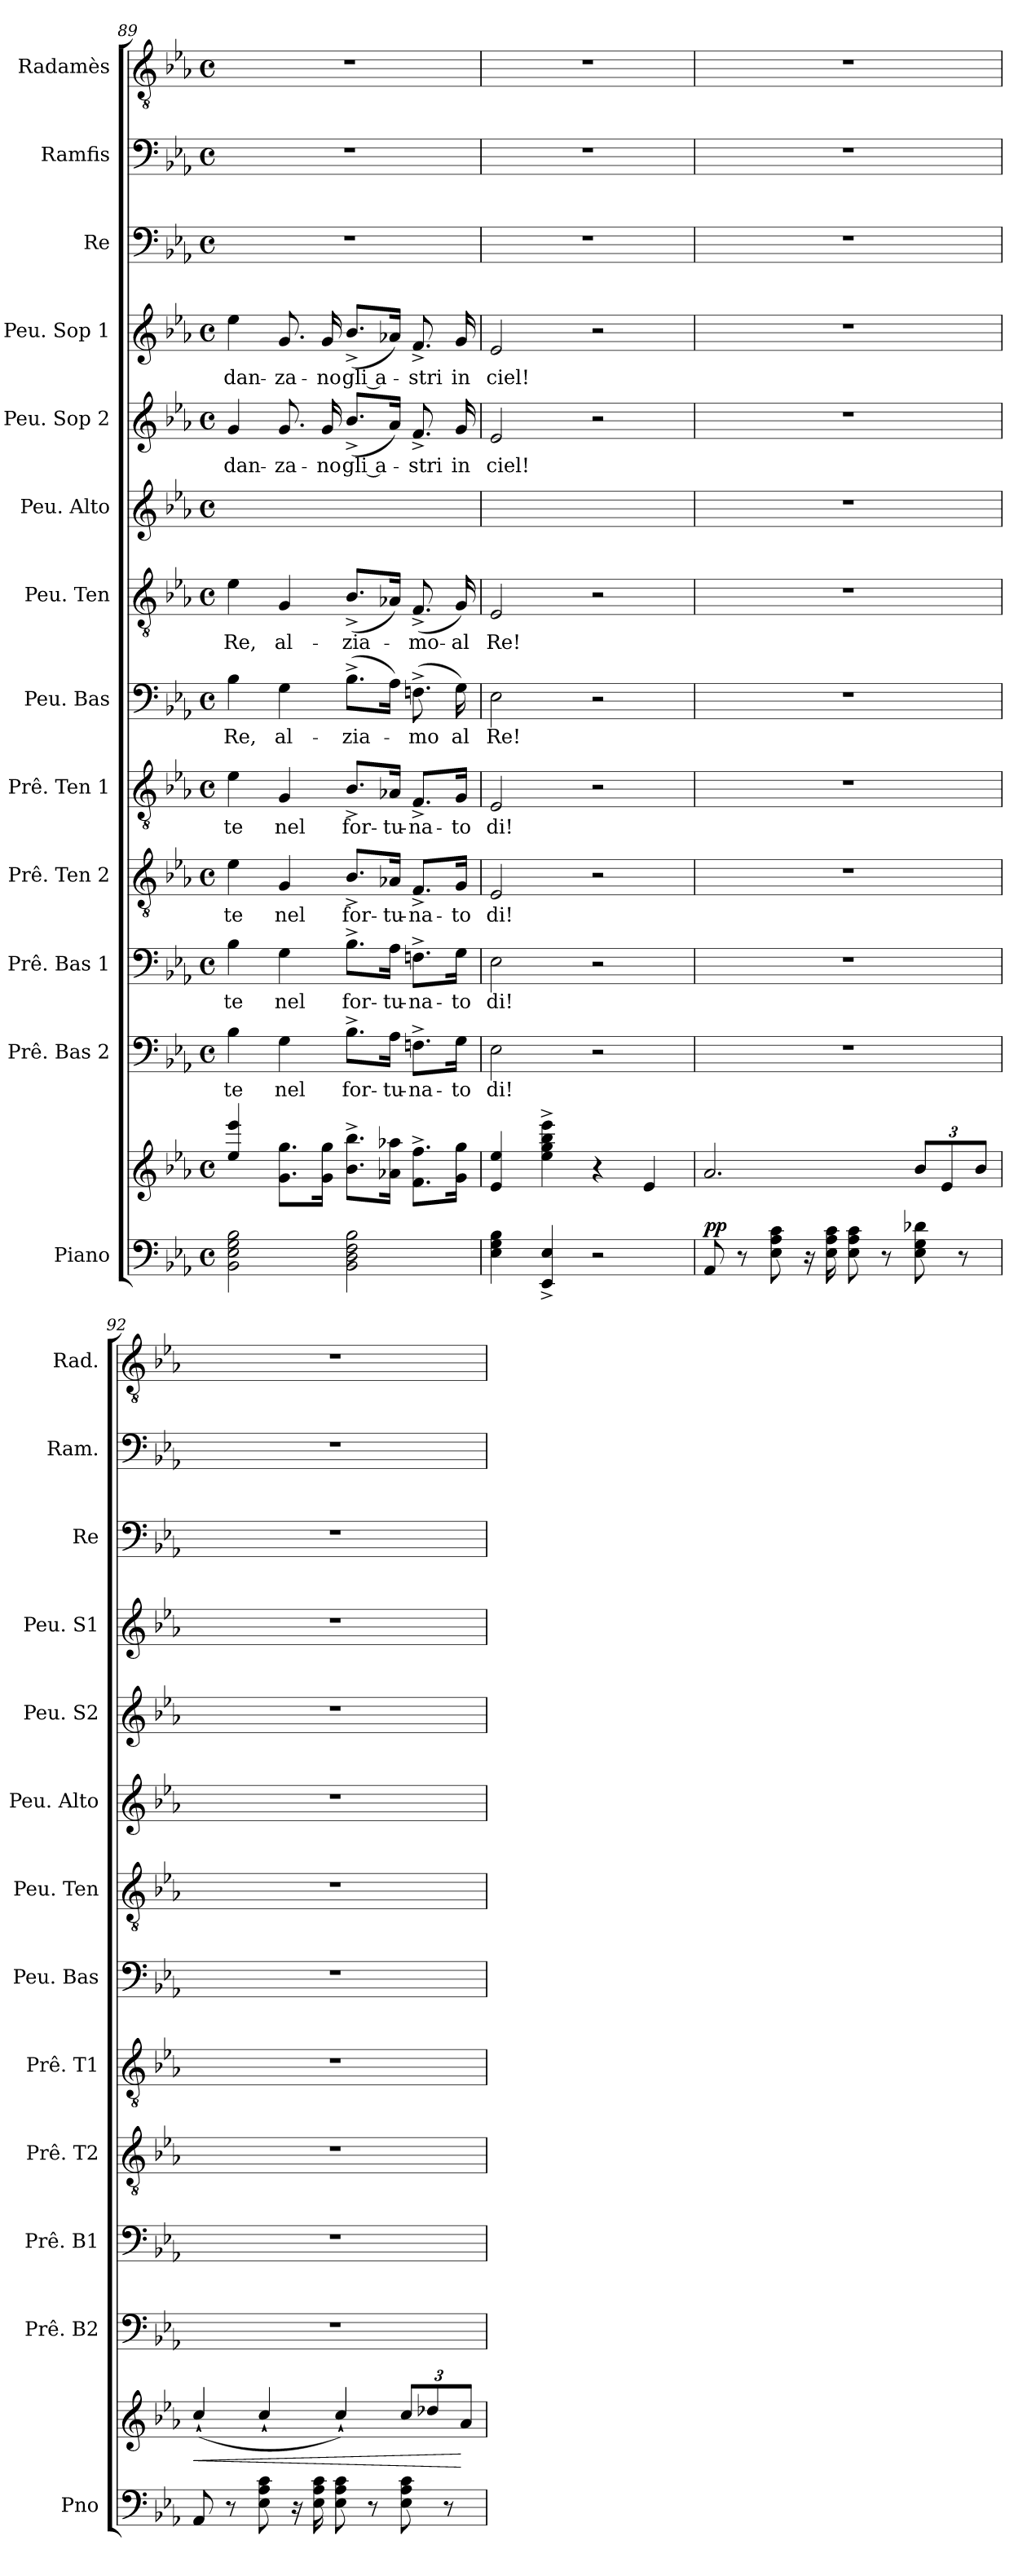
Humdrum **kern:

**kern	**kern	**dynam	**kern	**text	**kern	**text	**kern	**text	**kern	**text	**kern	**text	**kern	**text	**kern	**kern	**text	**kern	**text	**kern	**kern	**kern
*part13	*part13	*part13	*part12	*part12	*part11	*part11	*part10	*part10	*part9	*part9	*part8	*part8	*part7	*part7	*part6	*part5	*part5	*part4	*part4	*part3	*part2	*part1
*staff14	*staff13	*staff13/14	*staff12	*staff12	*staff11	*staff11	*staff10	*staff10	*staff9	*staff9	*staff8	*staff8	*staff7	*staff7	*staff6	*staff5	*staff5	*staff4	*staff4	*staff3	*staff2	*staff1
*I"Piano	*	*	*I"Prê. Bas 2	*	*I"Prê. Bas 1	*	*I"Prê. Ten 2	*	*I"Prê. Ten 1	*	*I"Peu. Bas	*	*I"Peu. Ten	*	*I"Peu. Alto	*I"Peu. Sop 2	*	*I"Peu. Sop 1	*	*I"Re	*I"Ramfis	*I"Radamès
*I'Pno	*	*	*I'Prê. B2	*	*I'Prê. B1	*	*I'Prê. T2	*	*I'Prê. T1	*	*I'Peu. Bas	*	*I'Peu. Ten	*	*I'Peu. Alto	*I'Peu. S2	*	*I'Peu. S1	*	*I'Re	*I'Ram.	*I'Rad.
*clefF4	*clefG2	*	*clefF4	*	*clefF4	*	*clefGv2	*	*clefGv2	*	*clefF4	*	*clefGv2	*	*clefG2	*clefG2	*	*clefG2	*	*clefF4	*clefF4	*clefGv2
*k[b-e-a-]	*k[b-e-a-]	*	*k[b-e-a-]	*	*k[b-e-a-]	*	*k[b-e-a-]	*	*k[b-e-a-]	*	*k[b-e-a-]	*	*k[b-e-a-]	*	*k[b-e-a-]	*k[b-e-a-]	*	*k[b-e-a-]	*	*k[b-e-a-]	*k[b-e-a-]	*k[b-e-a-]
*M4/4	*M4/4	*	*M4/4	*	*M4/4	*	*M4/4	*	*M4/4	*	*M4/4	*	*M4/4	*	*M4/4	*M4/4	*	*M4/4	*	*M4/4	*M4/4	*M4/4
*met(c)	*met(c)	*	*met(c)	*	*met(c)	*	*met(c)	*	*met(c)	*	*met(c)	*	*met(c)	*	*met(c)	*met(c)	*	*met(c)	*	*met(c)	*met(c)	*met(c)
=89	=89	=89	=89	=89	=89	=89	=89	=89	=89	=89	=89	=89	=89	=89	=89	=89	=89	=89	=89	=89	=89	=89
!	!	!	!	!LO:LY:b:color=#0055FF	!	!LO:LY:b:color=#AA0000	!	!LO:LY:b:color=#0055FF	!	!LO:LY:b:color=#0055FF	!	!LO:LY:b:color=#0055FF	!	!LO:LY:b:color=#0055FF	!	!	!LO:LY:b:color=#0055FF	!	!LO:LY:b:color=#0055FF	!	!	!
2BB-\ 2E-\ 2G\ 2B-\	4ee-/ 4eee-/	.	4B-\	-te	4B-\	-te	4e-\	-te	4e-\	-te	4B-\	Re,	4e-\	Re,	1ryy	4g/	dan-	4ee-\	dan-	1r	1r	1r
!	!	!	!	!LO:LY:b:color=#0055FF	!	!LO:LY:b:color=#AA0000	!	!LO:LY:b:color=#0055FF	!	!LO:LY:b:color=#0055FF	!	!LO:LY:b:color=#0055FF	!	!LO:LY:b:color=#0055FF	!	!	!LO:LY:b:color=#0055FF	!	!LO:LY:b:color=#0055FF	!	!	!
.	8.g\ 8.gg\L	.	4G\	nel	4G\	nel	4G/	nel	4G/	nel	4G\	al-	4G/	al-	.	8.g/	-za-	8.g/	-za-	.	.	.
!	!	!	!	!	!	!	!	!	!	!	!	!	!	!	!	!	!LO:LY:b:color=#0055FF	!	!LO:LY:b:color=#0055FF	!	!	!
.	16g\ 16gg\Jk	.	.	.	.	.	.	.	.	.	.	.	.	.	.	16g/	-no	16g/	-no	.	.	.
!	!	!	!	!LO:LY:b:color=#0055FF	!	!LO:LY:b:color=#AA0000	!	!LO:LY:b:color=#0055FF	!	!LO:LY:b:color=#0055FF	!	!LO:LY:b:color=#0055FF	!	!LO:LY:b:color=#0055FF	!	!	!LO:LY:b:color=#0055FF	!	!LO:LY:b:color=#0055FF	!	!	!
2BB-\ 2D\ 2F\ 2B-\	8.b-\^ 8.bb-\^L	.	8.B-^\L	for-	8.B-^\L	for-	8.B-^/L	for-	8.B-^/L	for-	(>8.B-^\L	-zia-	(<8.B-^/L	-zia-	.	(<8.b-^/L	gli a-	(<8.b-^/L	gli a-	.	.	.
!	!	!	!	!LO:LY:b:color=#0055FF	!	!LO:LY:b:color=#AA0000	!	!LO:LY:b:color=#0055FF	!	!LO:LY:b:color=#0055FF	!	!	!	!	!	!	!	!	!	!	!	!
.	16a-X\ 16aa-X\Jk	.	16A-\Jk	-tu-	16A-\Jk	-tu-	16A-X/Jk	-tu-	16A-X/Jk	-tu-	16A-\Jk)	.	16A-X/Jk)	.	.	16a-/Jk)	.	16a-X/Jk)	.	.	.	.
!	!	!	!	!LO:LY:b:color=#0055FF	!	!LO:LY:b:color=#AA0000	!	!LO:LY:b:color=#0055FF	!	!LO:LY:b:color=#0055FF	!	!LO:LY:b:color=#0055FF	!	!LO:LY:b:color=#0055FF	!	!	!LO:LY:b:color=#0055FF	!	!LO:LY:b:color=#0055FF	!	!	!
.	8.f\^ 8.ff\^L	.	8.Fn^\L	-na-	8.Fn^\L	-na-	8.F^/L	-na-	8.F^/L	-na-	(>8.Fn^\	-mo	(<8.F^/	mo-	.	8.f^/	-stri	8.f^/	-stri	.	.	.
!	!	!	!	!LO:LY:b:color=#0055FF	!	!LO:LY:b:color=#AA0000	!	!LO:LY:b:color=#0055FF	!	!LO:LY:b:color=#0055FF	!	!LO:LY:b:color=#0055FF	!	!LO:LY:b:color=#0055FF	!	!	!LO:LY:b:color=#0055FF	!	!LO:LY:b:color=#0055FF	!	!	!
.	16g\ 16gg\Jk	.	16G\Jk	-to	16G\Jk	-to	16G/Jk	-to	16G/Jk	-to	16G\)	al	16G/)	-al	.	16g/	in	16g/	in	.	.	.
=90	=90	=90	=90	=90	=90	=90	=90	=90	=90	=90	=90	=90	=90	=90	=90	=90	=90	=90	=90	=90	=90	=90
!	!	!	!	!LO:LY:b:color=#0055FF	!	!LO:LY:b:color=#AA0000	!	!LO:LY:b:color=#0055FF	!	!LO:LY:b:color=#0055FF	!	!LO:LY:b:color=#0055FF	!	!LO:LY:b:color=#0055FF	!	!	!LO:LY:b:color=#0055FF	!	!LO:LY:b:color=#0055FF	!	!	!
4E-\ 4G\ 4B-\	4e-/ 4ee-/	.	2E-\	di!	2E-\	di!	2E-/	di!	2E-/	di!	2E-\	Re!	2E-/	Re!	1ryy	2e-/	ciel!	2e-/	ciel!	1r	1r	1r
4EE-/^ 4E-/^	4ee-\^ 4gg\^ 4bb-\^ 4eee-\^	.	.	.	.	.	.	.	.	.	.	.	.	.	.	.	.	.	.	.	.	.
2r	4r	.	2r	.	2r	.	2r	.	2r	.	2r	.	2r	.	.	2r	.	2r	.	.	.	.
.	4e-/	.	.	.	.	.	.	.	.	.	.	.	.	.	.	.	.	.	.	.	.	.
!!LO:LB:g=z
=91	=91	=91	=91	=91	=91	=91	=91	=91	=91	=91	=91	=91	=91	=91	=91	=91	=91	=91	=91	=91	=91	=91
!	!	!LO:DY:a=2	!	!	!	!	!	!	!	!	!	!	!	!	!	!	!	!	!	!	!	!
8AA-/	2.a-/	pp	1r	.	1r	.	1r	.	1r	.	1r	.	1r	.	1r	1r	.	1r	.	1r	1r	1r
8r	.	.	.	.	.	.	.	.	.	.	.	.	.	.	.	.	.	.	.	.	.	.
8E-\ 8A-\ 8c\	.	.	.	.	.	.	.	.	.	.	.	.	.	.	.	.	.	.	.	.	.	.
16r	.	.	.	.	.	.	.	.	.	.	.	.	.	.	.	.	.	.	.	.	.	.
16E-\ 16A-\ 16c\	.	.	.	.	.	.	.	.	.	.	.	.	.	.	.	.	.	.	.	.	.	.
8E-\ 8A-\ 8c\	.	.	.	.	.	.	.	.	.	.	.	.	.	.	.	.	.	.	.	.	.	.
8r	.	.	.	.	.	.	.	.	.	.	.	.	.	.	.	.	.	.	.	.	.	.
*	*Xbrackettup	*	*	*	*	*	*	*	*	*	*	*	*	*	*	*	*	*	*	*	*	*
8E-\ 8G\ 8d-X\	12b-/L	.	.	.	.	.	.	.	.	.	.	.	.	.	.	.	.	.	.	.	.	.
.	12e-/	.	.	.	.	.	.	.	.	.	.	.	.	.	.	.	.	.	.	.	.	.
8r	.	.	.	.	.	.	.	.	.	.	.	.	.	.	.	.	.	.	.	.	.	.
.	12b-/J	.	.	.	.	.	.	.	.	.	.	.	.	.	.	.	.	.	.	.	.	.
=92	=92	=92	=92	=92	=92	=92	=92	=92	=92	=92	=92	=92	=92	=92	=92	=92	=92	=92	=92	=92	=92	=92
!	!	!LO:HP:b	!	!	!	!	!	!	!	!	!	!	!	!	!	!	!	!	!	!	!	!
8AA-/	(<4cc`/	<	1r	.	1r	.	1r	.	1r	.	1r	.	1r	.	1r	1r	.	1r	.	1r	1r	1r
8r	.	.	.	.	.	.	.	.	.	.	.	.	.	.	.	.	.	.	.	.	.	.
8E-\ 8A-\ 8c\	4cc`/	.	.	.	.	.	.	.	.	.	.	.	.	.	.	.	.	.	.	.	.	.
16r	.	.	.	.	.	.	.	.	.	.	.	.	.	.	.	.	.	.	.	.	.	.
16E-\ 16A-\ 16c\	.	.	.	.	.	.	.	.	.	.	.	.	.	.	.	.	.	.	.	.	.	.
8E-\ 8A-\ 8c\	4cc`/)	.	.	.	.	.	.	.	.	.	.	.	.	.	.	.	.	.	.	.	.	.
8r	.	.	.	.	.	.	.	.	.	.	.	.	.	.	.	.	.	.	.	.	.	.
8E-\ 8A-\ 8c\	12cc/L	.	.	.	.	.	.	.	.	.	.	.	.	.	.	.	.	.	.	.	.	.
.	12dd-X/	.	.	.	.	.	.	.	.	.	.	.	.	.	.	.	.	.	.	.	.	.
8r	.	.	.	.	.	.	.	.	.	.	.	.	.	.	.	.	.	.	.	.	.	.
.	12a-/J	[	.	.	.	.	.	.	.	.	.	.	.	.	.	.	.	.	.	.	.	.
=	=	=	=	=	=	=	=	=	=	=	=	=	=	=	=	=	=	=	=	=	=	=
*-	*-	*-	*-	*-	*-	*-	*-	*-	*-	*-	*-	*-	*-	*-	*-	*-	*-	*-	*-	*-	*-	*-
